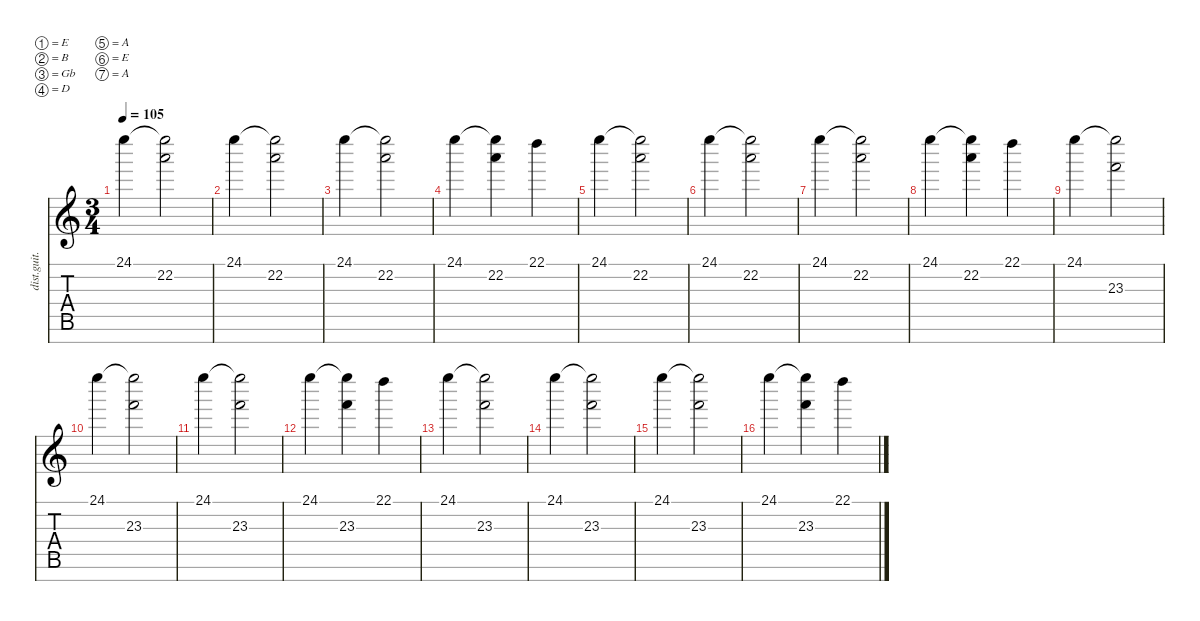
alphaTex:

\defaultSystemsLayout 4
\hideDynamics
\bracketExtendMode nobrackets
\track ("Delay Guitar" "dist.guit.") {instrument distortionguitar}
\staff {score tabs}
\tuning (E4 B3 Gb3 D3 A2 E2 A1)
\ts (3 4)
\beaming (8 2 2 2 2)
\tempo 105
\clef g2
\ks c
24.1.4{dy mf instrument distortionguitar} (24.1{t} 22.2).2 |
24.1.4 (24.1{t} 22.2).2 |
24.1.4 (24.1{t} 22.2).2 |
24.1.4 (24.1{t} 22.2).4 22.1.4 |
24.1.4 (24.1{t} 22.2).2 |
24.1.4 (24.1{t} 22.2).2 |
24.1.4 (24.1{t} 22.2).2 |
24.1.4 (24.1{t} 22.2).4 22.1.4 |
24.1.4 (24.1{t} 23.3).2 |
24.1.4 (24.1{t} 23.3).2 |
24.1.4 (24.1{t} 23.3).2 |
24.1.4 (24.1{t} 23.3).4 22.1.4 |
24.1.4 (24.1{t} 23.3).2 |
24.1.4 (24.1{t} 23.3).2 |
24.1.4 (24.1{t} 23.3).2 |
24.1.4 (24.1{t} 23.3).4 22.1.4
